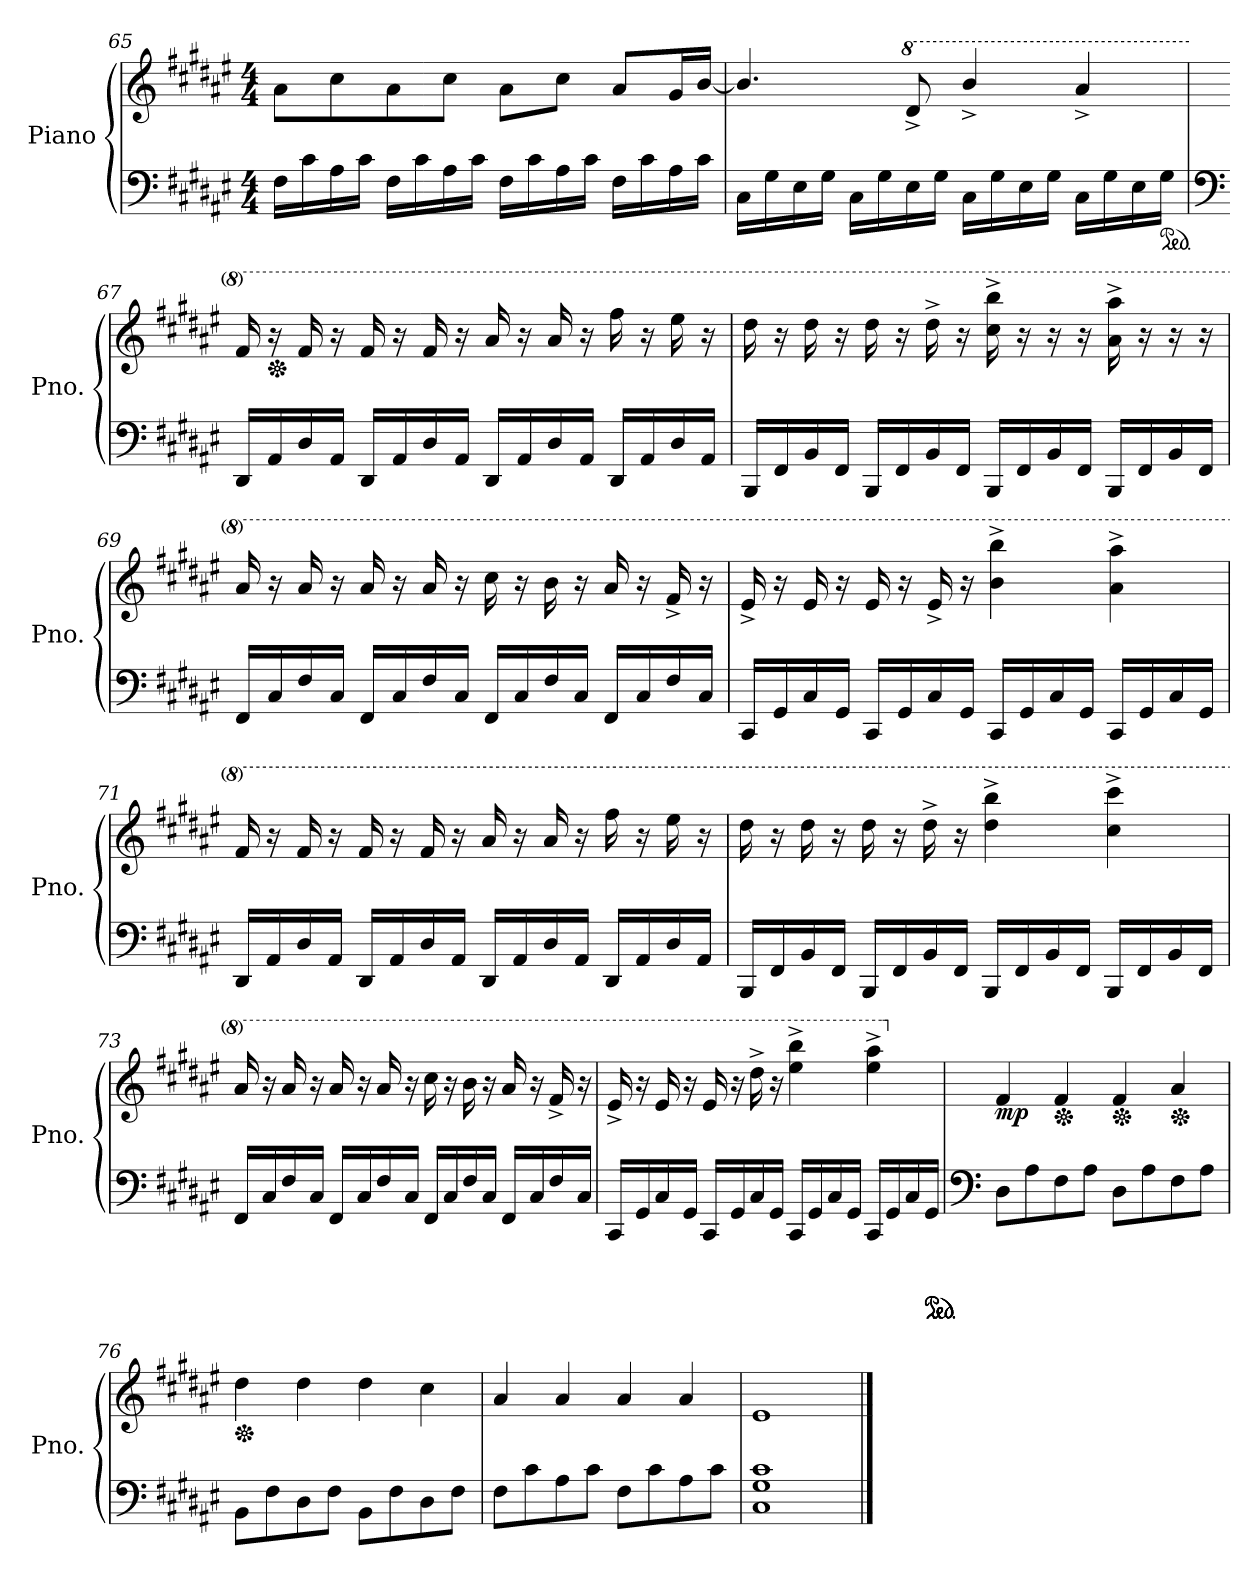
**kern	**kern	**dynam
*part1	*part1	*part1
*staff2	*staff1	*staff1/2
*I"Piano	*	*
*I'Pno.	*	*
*clefF4	*clefG2	*
*k[f#c#g#d#a#e#]	*k[f#c#g#d#a#e#]	*
*M4/4	*M4/4	*
=65	=65	=65
16F#\LL	8a#\L	.
16c#\	.	.
16A#\	8cc#\	.
16c#\JJ	.	.
16F#\LL	8a#\	.
16c#\	.	.
16A#\	8cc#\J	.
16c#\JJ	.	.
16F#\LL	8a#\L	.
16c#\	.	.
16A#\	8cc#\J	.
16c#\JJ	.	.
16F#\LL	8a#/L	.
16c#\	.	.
16A#\	16g#/L	.
16c#\JJ	[16b/JJ	.
=66	=66	=66
16C#\LL	4.b/]	.
16G#\	.	.
16E#\	.	.
16G#\JJ	.	.
16C#\LL	.	.
16G#\	.	.
*	*8va	*
16E#\	8dd#^/	.
16G#\JJ	.	.
16C#\LL	4bb^/	.
16G#\	.	.
16E#\	.	.
16G#\JJ	.	.
16C#\LL	4aa#^/	.
16G#\	.	.
16E#\	.	.
*ped	*	*
16G#\JJ	.	.
!!LO:LB:g=z
=67	=67	=67
*clefF4	*	*
16DD#/LL	16ff#/	.
*	*Xped	*
16AA#/	16r	.
16D#/	16ff#/	.
16AA#/JJ	16r	.
16DD#/LL	16ff#/	.
16AA#/	16r	.
16D#/	16ff#/	.
16AA#/JJ	16r	.
16DD#/LL	16aa#/	.
16AA#/	16r	.
16D#/	16aa#/	.
16AA#/JJ	16r	.
16DD#/LL	16fff#\	.
16AA#/	16r	.
16D#/	16eee#\	.
16AA#/JJ	16r	.
=68	=68	=68
16BBB/LL	16ddd#\	.
16FF#/	16r	.
16BB/	16ddd#\	.
16FF#/JJ	16r	.
16BBB/LL	16ddd#\	.
16FF#/	16r	.
16BB/	16ddd#^\	.
16FF#/JJ	16r	.
16BBB/LL	16ccc#\^ 16bbb\^	.
16FF#/	16r	.
16BB/	16r	.
16FF#/JJ	16r	.
16BBB/LL	16aa#\^ 16aaa#\^	.
16FF#/	16r	.
16BB/	16r	.
16FF#/JJ	16r	.
=69	=69	=69
16FF#/LL	16aa#/	.
16C#/	16r	.
16F#/	16aa#/	.
16C#/JJ	16r	.
16FF#/LL	16aa#/	.
16C#/	16r	.
16F#/	16aa#/	.
16C#/JJ	16r	.
16FF#/LL	16ccc#\	.
16C#/	16r	.
16F#/	16bb\	.
16C#/JJ	16r	.
16FF#/LL	16aa#/	.
16C#/	16r	.
16F#/	16ff#^/	.
16C#/JJ	16r	.
!!LO:LB:g=z
=70	=70	=70
16CC#/LL	16ee#^/	.
16GG#/	16r	.
16C#/	16ee#/	.
16GG#/JJ	16r	.
16CC#/LL	16ee#/	.
16GG#/	16r	.
16C#/	16ee#^/	.
16GG#/JJ	16r	.
16CC#/LL	4bb\^ 4bbb\^	.
16GG#/	.	.
16C#/	.	.
16GG#/JJ	.	.
16CC#/LL	4aa#\^ 4aaa#\^	.
16GG#/	.	.
16C#/	.	.
16GG#/JJ	.	.
=71	=71	=71
16DD#/LL	16ff#/	.
16AA#/	16r	.
16D#/	16ff#/	.
16AA#/JJ	16r	.
16DD#/LL	16ff#/	.
16AA#/	16r	.
16D#/	16ff#/	.
16AA#/JJ	16r	.
16DD#/LL	16aa#/	.
16AA#/	16r	.
16D#/	16aa#/	.
16AA#/JJ	16r	.
16DD#/LL	16fff#\	.
16AA#/	16r	.
16D#/	16eee#\	.
16AA#/JJ	16r	.
=72	=72	=72
16BBB/LL	16ddd#\	.
16FF#/	16r	.
16BB/	16ddd#\	.
16FF#/JJ	16r	.
16BBB/LL	16ddd#\	.
16FF#/	16r	.
16BB/	16ddd#^\	.
16FF#/JJ	16r	.
16BBB/LL	4ddd#\^ 4bbb\^	.
16FF#/	.	.
16BB/	.	.
16FF#/JJ	.	.
16BBB/LL	4ccc#\^ 4cccc#\^	.
16FF#/	.	.
16BB/	.	.
16FF#/JJ	.	.
!!LO:LB:g=z
=73	=73	=73
16FF#/LL	16aa#/	.
16C#/	16r	.
16F#/	16aa#/	.
16C#/JJ	16r	.
16FF#/LL	16aa#/	.
16C#/	16r	.
16F#/	16aa#/	.
16C#/JJ	16r	.
16FF#/LL	16ccc#\	.
16C#/	16r	.
16F#/	16bb\	.
16C#/JJ	16r	.
16FF#/LL	16aa#/	.
16C#/	16r	.
16F#/	16ff#^/	.
16C#/JJ	16r	.
=74	=74	=74
16CC#/LL	16ee#^/	.
16GG#/	16r	.
16C#/	16ee#/	.
16GG#/JJ	16r	.
16CC#/LL	16ee#/	.
16GG#/	16r	.
16C#/	16ddd#^\	.
16GG#/JJ	16r	.
16CC#/LL	4eee#\^ 4bbb\^	.
16GG#/	.	.
16C#/	.	.
16GG#/JJ	.	.
16CC#/LL	4eee#\^ 4aaa#\^	.
16GG#/	.	.
16C#/	.	.
*ped	*	*
*ped	*	*
*ped	*	*
*ped	*	*
16GG#/JJ	.	.
=75	=75	=75
*clefF4	*	*
*	*X8va	*
!	!	!LO:DY:b
8D#\L	4f#/	mp
8A#\	.	.
*	*Xped	*
8F#\	4f#/	.
8A#\J	.	.
*	*Xped	*
8D#\L	4f#/	.
8A#\	.	.
*	*Xped	*
8F#\	4a#/	.
8A#\J	.	.
=76	=76	=76
*	*Xped	*
8BB\L	4dd#\	.
8F#\	.	.
8D#\	4dd#\	.
8F#\J	.	.
8BB\L	4dd#\	.
8F#\	.	.
8D#\	4cc#\	.
8F#\J	.	.
!!LO:LB:g=z
=77	=77	=77
8F#\L	4a#/	.
8c#\	.	.
8A#\	4a#/	.
8c#\J	.	.
8F#\L	4a#/	.
8c#\	.	.
8A#\	4a#/	.
8c#\J	.	.
=78	=78	=78
1C# 1G# 1c#	1e#	.
==	==	==
*-	*-	*-
